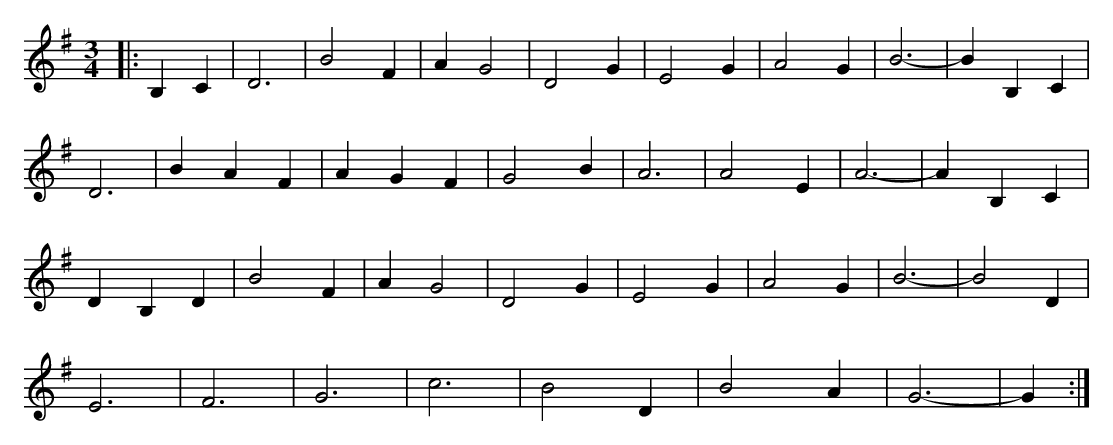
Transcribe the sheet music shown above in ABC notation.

X:1
M:3/4
K:G
|:B,2 C2|D6|B4 F2|A2 G4|D4 G2|E4 G2|A4 G2|B6-|B2 B,2 C2|
D6|B2 A2 F2|A2 G2 F2|G4 B2|A6|A4 E2|A6-|A2 B,2 C2|
D2 B,2 D2|B4 F2|A2 G4|D4 G2|E4 G2|A4 G2|B6-|B4 D2|
E6|F6|G6|c6|B4 D2|B4 A2|G6-|G2:|
